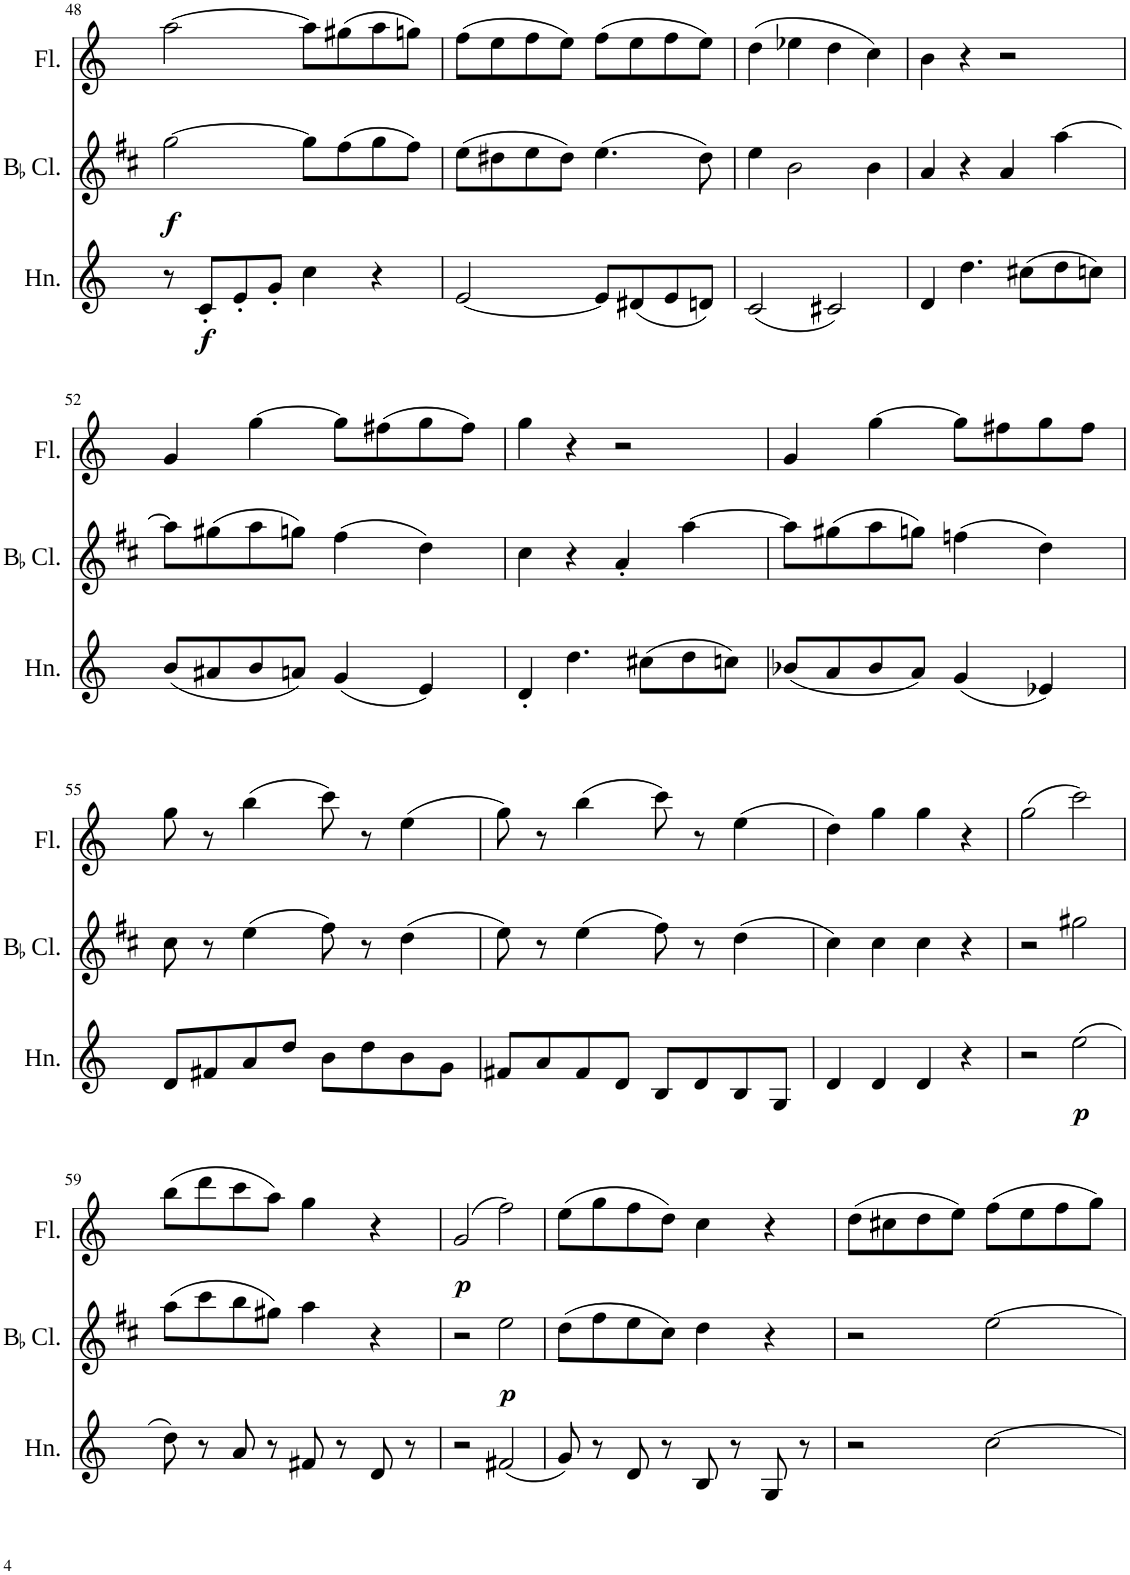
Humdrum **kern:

**kern	**dynam	**kern	**dynam	**kern	**dynam
*part3	*part3	*part2	*part2	*part1	*part1
*staff3	*staff3	*staff2	*staff2	*staff1	*staff1
*I"Horn	*	*I"BaccidentalFlat Clarinet	*	*I"Flute	*
*I'Hn.	*	*I'BaccidentalFlat Cl.	*	*I'Fl.	*
!!LO:PB:g=z
*clefG2	*	*clefG2	*	*clefG2	*
*Trd4c7	*	*Trd1c2	*	*	*
*k[]	*	*k[f#c#]	*	*k[]	*
*M4/4	*	*M4/4	*	*M4/4	*
*met(c|)	*	*met(c|)	*	*met(c|)	*
=48	=48	=48	=48	=48	=48
!	!	!	!LO:DY:b	!	!
8r	.	[2gg\	f	[2aa\	.
!	!LO:DY:b	!	!	!	!
8c'/L	f	.	.	.	.
8e'/	.	.	.	.	.
8g'/J	.	.	.	.	.
4cc\	.	8gg\L]	.	8aa\L]	.
.	.	(8ff#\	.	(8gg#X\	.
4r	.	8gg\	.	8aa\	.
.	.	8ff#\J)	.	8ggn\J)	.
=49	=49	=49	=49	=49	=49
[2e/	.	(8ee\L	.	(8ff\L	.
.	.	8dd#X\	.	8ee\	.
.	.	8ee\	.	8ff\	.
.	.	8dd#\J)	.	8ee\J)	.
8e/L]	.	(4.ee\	.	(8ff\L	.
(8d#X/	.	.	.	8ee\	.
8e/	.	.	.	8ff\	.
8dn/J)	.	8dd#\)	.	8ee\J)	.
=50	=50	=50	=50	=50	=50
(2c/	.	4ee\	.	(4dd\	.
.	.	2b\	.	4ee-X\	.
2c#X/)	.	.	.	4dd\	.
.	.	4b\	.	4cc\)	.
=51	=51	=51	=51	=51	=51
4d/	.	4a/	.	4b\	.
4.dd\	.	4r	.	4r	.
.	.	4a/	.	2r	.
(8cc#X\L	.	.	.	.	.
8dd\	.	[4aa\	.	.	.
8ccn\J)	.	.	.	.	.
!!LO:LB:g=z
=52	=52	=52	=52	=52	=52
(8b/L	.	8aa\L]	.	4g/	.
8a#X/	.	(8gg#X\	.	.	.
8b/	.	8aa\	.	[4gg\	.
8an/J)	.	8ggn\J)	.	.	.
(4g/	.	(4ff#\	.	8gg\L]	.
.	.	.	.	(8ff#X\	.
4e/)	.	4dd\)	.	8gg\	.
.	.	.	.	8ff#\J)	.
=53	=53	=53	=53	=53	=53
4d'/	.	4cc#\	.	4gg\	.
4.dd\	.	4r	.	4r	.
.	.	4a'/	.	2r	.
(8cc#X\L	.	.	.	.	.
8dd\	.	[4aa\	.	.	.
8ccn\J)	.	.	.	.	.
=54	=54	=54	=54	=54	=54
(8b-X/L	.	8aa\L]	.	4g/	.
8a/	.	(8gg#X\	.	.	.
8b-/	.	8aa\	.	[4gg\	.
8a/J)	.	8ggn\J)	.	.	.
(4g/	.	(4ffn\	.	8gg\L]	.
.	.	.	.	8ff#X\	.
4e-X/)	.	4dd\)	.	8gg\	.
.	.	.	.	8ff#\J	.
!!LO:LB:g=z
=55	=55	=55	=55	=55	=55
8d/L	.	8cc#\	.	8gg\	.
8f#X/	.	8r	.	8r	.
8a/	.	(4ee\	.	(4bb\	.
8dd/J	.	.	.	.	.
8b\L	.	8ff#\)	.	8ccc\)	.
8dd\	.	8r	.	8r	.
8b\	.	(4dd\	.	(4ee\	.
8g\J	.	.	.	.	.
=56	=56	=56	=56	=56	=56
8f#X/L	.	8ee\)	.	8gg\)	.
8a/	.	8r	.	8r	.
8f#/	.	(4ee\	.	(4bb\	.
8d/J	.	.	.	.	.
8B/L	.	8ff#\)	.	8ccc\)	.
8d/	.	8r	.	8r	.
8B/	.	(4dd\	.	(4ee\	.
8G/J	.	.	.	.	.
=57	=57	=57	=57	=57	=57
4d/	.	4cc#\)	.	4dd\)	.
4d/	.	4cc#\	.	4gg\	.
4d/	.	4cc#\	.	4gg\	.
4r	.	4r	.	4r	.
=58	=58	=58	=58	=58	=58
2r	.	2r	.	(2gg\	.
!	!LO:DY:b	!	!	!	!
(2ee\	p	2gg#X\	.	2ccc\)	.
!!LO:LB:g=z
=59	=59	=59	=59	=59	=59
8dd\)	.	(8aa\L	.	(8bb\L	.
8r	.	8ccc#\	.	8ddd\	.
8a/	.	8bb\	.	8ccc\	.
8r	.	8gg#X\J)	.	8aa\J)	.
8f#X/	.	4aa\	.	4gg\	.
8r	.	.	.	.	.
8d/	.	4r	.	4r	.
8r	.	.	.	.	.
=60	=60	=60	=60	=60	=60
!	!	!	!	!	!LO:DY:b
2r	.	2r	.	(2g/	p
!	!	!	!LO:DY:b	!	!
(2f#X/	.	2ee\	p	2ff\)	.
=61	=61	=61	=61	=61	=61
8g/)	.	(8dd\L	.	(8ee\L	.
8r	.	8ff#\	.	8gg\	.
8d/	.	8ee\	.	8ff\	.
8r	.	8cc#\J)	.	8dd\J)	.
8B/	.	4dd\	.	4cc\	.
8r	.	.	.	.	.
8G/	.	4r	.	4r	.
8r	.	.	.	.	.
=62	=62	=62	=62	=62	=62
2r	.	2r	.	(8dd\L	.
.	.	.	.	8cc#X\	.
.	.	.	.	8dd\	.
.	.	.	.	8ee\J)	.
[2cc\	.	[2ee\	.	(8ff\L	.
.	.	.	.	8ee\	.
.	.	.	.	8ff\	.
.	.	.	.	8gg\J)	.
=	=	=	=	=	=
*-	*-	*-	*-	*-	*-
